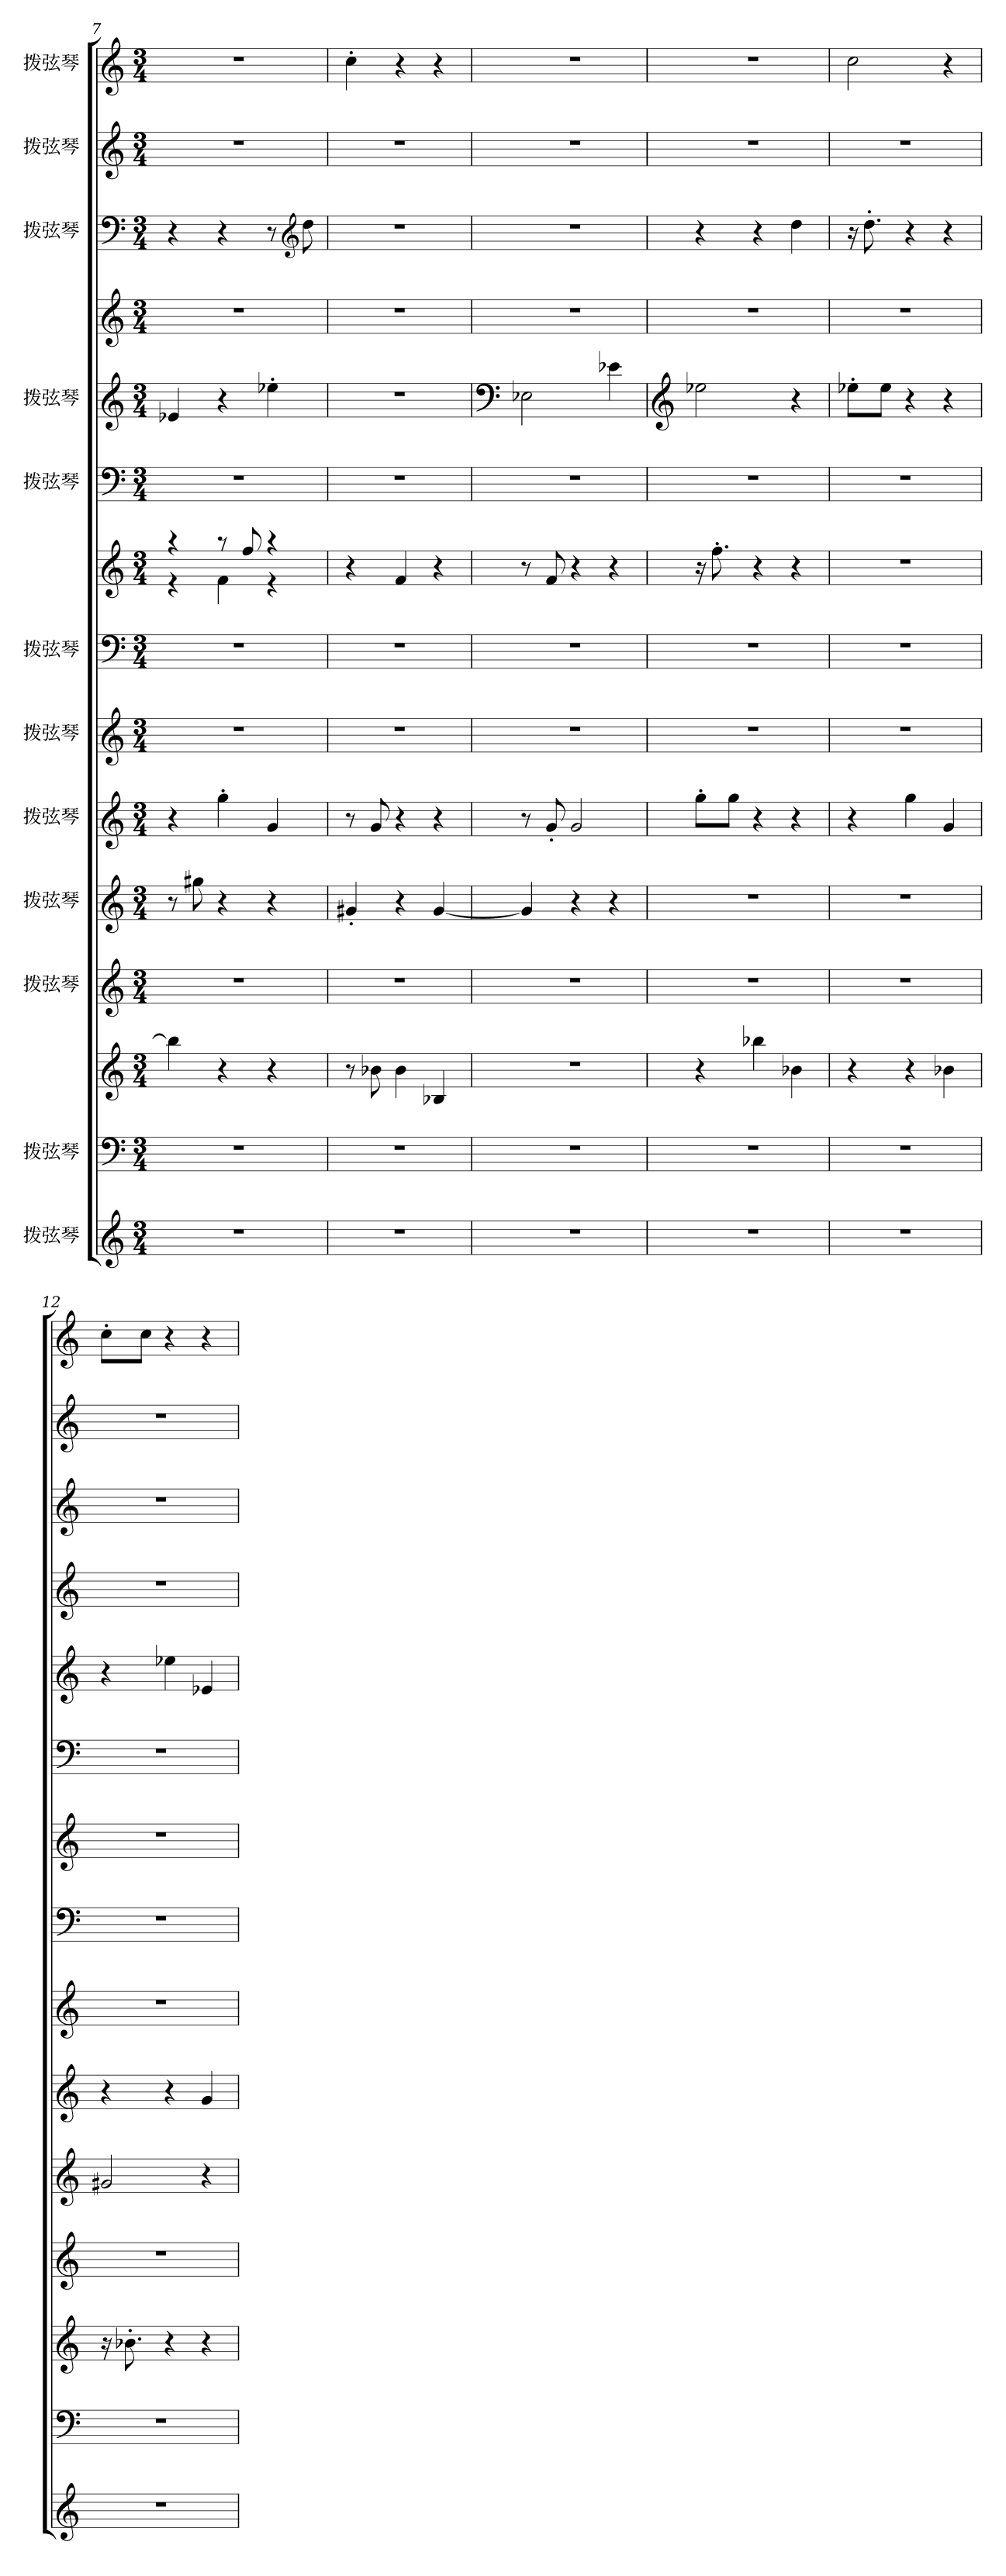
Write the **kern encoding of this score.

**kern	**kern	**kern	**kern	**kern	**kern	**kern	**kern	**kern	**kern	**kern	**kern	**kern	**kern	**kern
*part12	*part11	*part11	*part10	*part9	*part8	*part7	*part6	*part6	*part5	*part4	*part4	*part3	*part2	*part1
*staff15	*staff14	*staff13	*staff12	*staff11	*staff10	*staff9	*staff8	*staff7	*staff6	*staff5	*staff4	*staff3	*staff2	*staff1
*I"拨弦琴	*I"拨弦琴	*	*I"拨弦琴	*I"拨弦琴	*I"拨弦琴	*I"拨弦琴	*I"拨弦琴	*	*I"拨弦琴	*I"拨弦琴	*	*I"拨弦琴	*I"拨弦琴	*I"拨弦琴
*clefG2	*clefF4	*clefG2	*clefG2	*clefG2	*clefG2	*clefG2	*clefF4	*clefG2	*clefF4	*clefG2	*clefG2	*clefF4	*clefG2	*clefG2
*k[]	*k[]	*k[]	*k[]	*k[]	*k[]	*k[]	*k[]	*k[]	*k[]	*k[]	*k[]	*k[]	*k[]	*k[]
*M3/4	*M3/4	*M3/4	*M3/4	*M3/4	*M3/4	*M3/4	*M3/4	*M3/4	*M3/4	*M3/4	*M3/4	*M3/4	*M3/4	*M3/4
=7	=7	=7	=7	=7	=7	=7	=7	=7	=7	=7	=7	=7	=7	=7
*	*	*	*	*	*	*	*	*^	*	*	*	*	*	*
2.r	2.r	4bb-\]	2.r	8r	4r	2.r	2.r	4r	4r	2.r	4e-X/	2.r	4r	2.r	2.r
.	.	.	.	8gg#X\	.	.	.	.	.	.	.	.	.	.	.
.	.	4r	.	4r	4gg'\	.	.	8r	4f\	.	4r	.	4r	.	.
.	.	.	.	.	.	.	.	8ff/	.	.	.	.	.	.	.
.	.	4r	.	4r	4g/	.	.	4r	4r	.	4ee-X'\	.	8r	.	.
*	*	*	*	*	*	*	*	*	*	*	*	*	*clefG2	*	*
.	.	.	.	.	.	.	.	.	.	.	.	.	8dd\	.	.
*	*	*	*	*	*	*	*	*v	*v	*	*	*	*	*	*
=8	=8	=8	=8	=8	=8	=8	=8	=8	=8	=8	=8	=8	=8	=8
2.r	2.r	8r	2.r	4g#X'/	8r	2.r	2.r	4r	2.r	2.r	2.r	2.r	2.r	4cc'\
.	.	8b-X\	.	.	8g/	.	.	.	.	.	.	.	.	.
.	.	4b-\	.	4r	4r	.	.	4f/	.	.	.	.	.	4r
.	.	4B-X/	.	[4g#/	4r	.	.	4r	.	.	.	.	.	4r
=9	=9	=9	=9	=9	=9	=9	=9	=9	=9	=9	=9	=9	=9	=9
*	*	*	*	*	*	*	*	*	*	*clefF4	*	*	*	*
2.r	2.r	2.r	2.r	4g#/]	8r	2.r	2.r	8r	2.r	2E-X\	2.r	2.r	2.r	2.r
.	.	.	.	.	8g'/	.	.	8f/	.	.	.	.	.	.
.	.	.	.	4r	2g/	.	.	4r	.	.	.	.	.	.
.	.	.	.	4r	.	.	.	4r	.	4e-X\	.	.	.	.
=10	=10	=10	=10	=10	=10	=10	=10	=10	=10	=10	=10	=10	=10	=10
*	*	*	*	*	*	*	*	*	*	*clefG2	*	*	*	*
2.r	2.r	4r	2.r	2.r	8gg'\L	2.r	2.r	16r	2.r	2ee-X\	2.r	4r	2.r	2.r
.	.	.	.	.	.	.	.	8.ff'\	.	.	.	.	.	.
.	.	.	.	.	8gg\J	.	.	.	.	.	.	.	.	.
.	.	4bb-X\	.	.	4r	.	.	4r	.	.	.	4r	.	.
.	.	4b-X\	.	.	4r	.	.	4r	.	4r	.	4dd\	.	.
!!LO:PB:g=z
=11	=11	=11	=11	=11	=11	=11	=11	=11	=11	=11	=11	=11	=11	=11
2.r	2.r	4r	2.r	2.r	4r	2.r	2.r	2.r	2.r	8ee-X'\L	2.r	16r	2.r	2cc\
.	.	.	.	.	.	.	.	.	.	.	.	8.dd'\	.	.
.	.	.	.	.	.	.	.	.	.	8ee-\J	.	.	.	.
.	.	4r	.	.	4gg\	.	.	.	.	4r	.	4r	.	.
.	.	4b-X\	.	.	4g/	.	.	.	.	4r	.	4r	.	4r
=12	=12	=12	=12	=12	=12	=12	=12	=12	=12	=12	=12	=12	=12	=12
2.r	2.r	16r	2.r	2g#X/	4r	2.r	2.r	2.r	2.r	4r	2.r	2.r	2.r	8cc'\L
.	.	8.b-X'\	.	.	.	.	.	.	.	.	.	.	.	.
.	.	.	.	.	.	.	.	.	.	.	.	.	.	8cc\J
.	.	4r	.	.	4r	.	.	.	.	4ee-X\	.	.	.	4r
.	.	4r	.	4r	4g/	.	.	.	.	4e-X/	.	.	.	4r
=	=	=	=	=	=	=	=	=	=	=	=	=	=	=
*-	*-	*-	*-	*-	*-	*-	*-	*-	*-	*-	*-	*-	*-	*-
